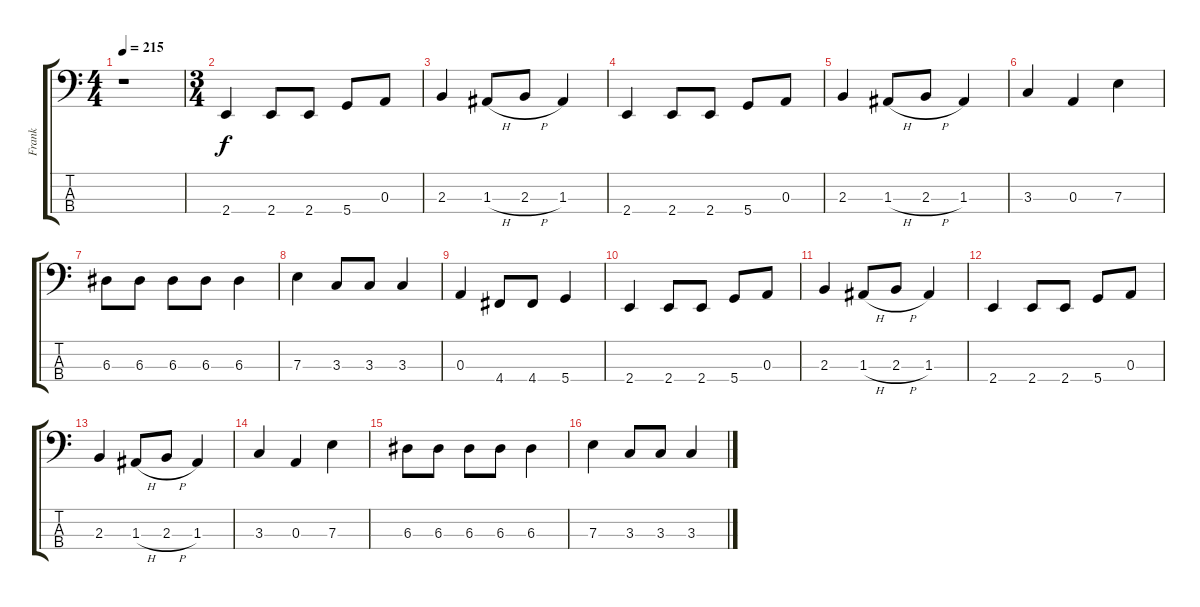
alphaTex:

\track ("Frank" "Frank") {instrument electricbassfinger}
\staff {score tabs}
\tuning (G2 D2 A1 D1) {hide}
\ts (4 4)
\tempo 215
\clef f4
\ks c
r.1{dy f instrument electricbassfinger} |
\ts (3 4)
2.4.4 2.4.8 2.4.8 5.4.8 0.3.8 |
2.3.4 1.3{h}.8 2.3{h}.8 1.3.4 |
2.4.4 2.4.8 2.4.8 5.4.8 0.3.8 |
2.3.4 1.3{h}.8 2.3{h}.8 1.3.4 |
3.3.4 0.3.4 7.3.4 |
6.3.8 6.3.8 6.3.8 6.3.8 6.3.4 |
7.3.4 3.3.8 3.3.8 3.3.4 |
0.3.4 4.4.8 4.4.8 5.4.4 |
2.4.4 2.4.8 2.4.8 5.4.8 0.3.8 |
2.3.4 1.3{h}.8 2.3{h}.8 1.3.4 |
2.4.4 2.4.8 2.4.8 5.4.8 0.3.8 |
2.3.4 1.3{h}.8 2.3{h}.8 1.3.4 |
3.3.4 0.3.4 7.3.4 |
6.3.8 6.3.8 6.3.8 6.3.8 6.3.4 |
7.3.4 3.3.8 3.3.8 3.3.4
